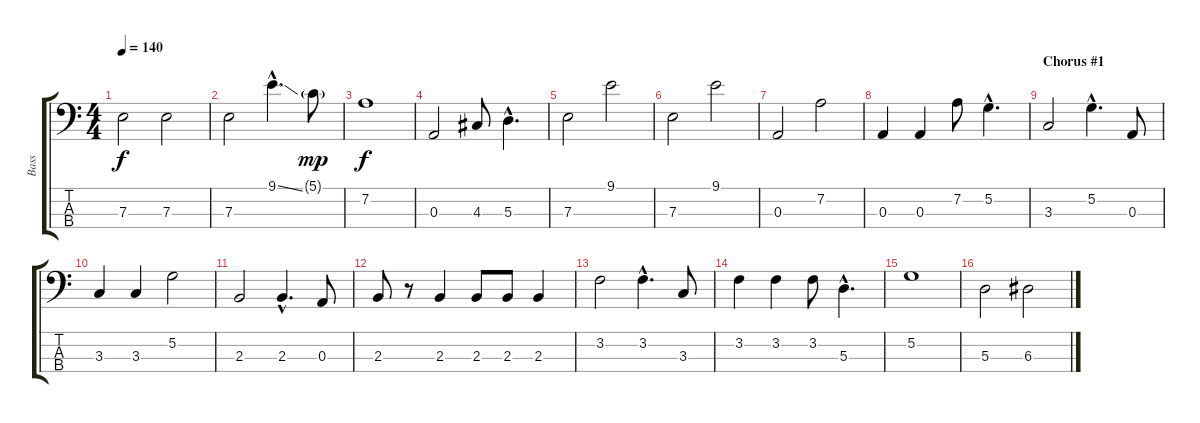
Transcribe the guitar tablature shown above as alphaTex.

\track ("Bass" "Bass") {instrument electricbasspick}
\staff {score tabs}
\tuning (G2 D2 A1 E1) {hide}
\ts (4 4)
\tempo 140
\clef f4
\ks c
7.3.2{dy f} 7.3.2 |
7.3.2 9.1{ss hac}.4{d} 5.1{g}.8{dy mp} |
7.2.1{dy f} |
0.3.2 4.3.8 5.3{hac}.4{d} |
7.3.2 9.1.2 |
7.3.2 9.1.2 |
0.3.2 7.2.2 |
0.3.4 0.3.4 7.2.8 5.2{hac}.4{d} |
\section ("" "Chorus #1")
3.3.2 5.2{hac}.4{d} 0.3.8 |
3.3.4 3.3.4 5.2.2 |
2.3.2 2.3{hac}.4{d} 0.3.8 |
2.3.8 r.8 2.3.4 2.3.8 2.3.8 2.3.4 |
3.2.2 3.2{hac}.4{d} 3.3.8 |
3.2.4 3.2.4 3.2.8 5.3{hac}.4{d} |
5.2.1 |
5.3.2 6.3.2
